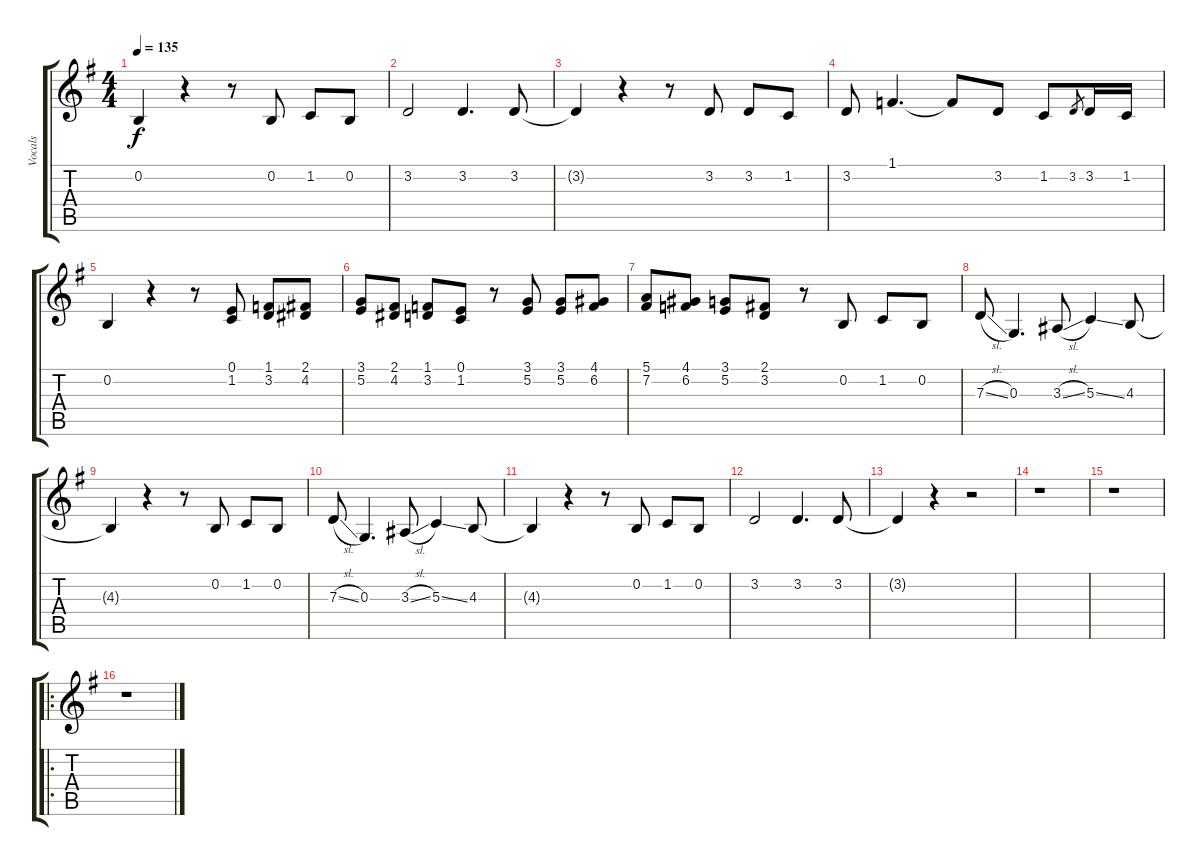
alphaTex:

\track ("Vocals" "Vocals") {instrument acousticgrandpiano}
\staff {score tabs}
\tuning (E4 B3 G3 D3 A2 E2) {hide}
\ts (4 4)
\tempo 135
\clef g2
\ks g
0.2.4{dy f} r.4 r.8 0.2.8 1.2.8 0.2.8 |
3.2.2 3.2.4{d} 3.2.8 |
3.2{t}.4 r.4 r.8 3.2.8 3.2.8 1.2.8 |
3.2.8 1.1.4{d} 1.1{t}.8 3.2.8 1.2.8 3.2.8{gr} 3.2.16 1.2.16 |
0.2.4 r.4 r.8 (0.1 1.2).8 (1.1 3.2).8 (2.1 4.2).8 |
(3.1 5.2).8 (2.1 4.2).8 (1.1 3.2).8 (0.1 1.2).8 r.8 (3.1 5.2).8 (3.1 5.2).8 (4.1 6.2).8 |
(5.1 7.2).8 (4.1 6.2).8 (3.1 5.2).8 (2.1 3.2).8 r.8 0.2.8 1.2.8 0.2.8 |
7.3{sl}.8 0.3.4{d} 3.3{sl}.8 5.3{ss}.4 4.3.8 |
4.3{t}.4 r.4 r.8 0.2.8 1.2.8 0.2.8 |
7.3{sl}.8 0.3.4{d} 3.3{sl}.8 5.3{ss}.4 4.3.8 |
4.3{t}.4 r.4 r.8 0.2.8 1.2.8 0.2.8 |
3.2.2 3.2.4{d} 3.2.8 |
3.2{t}.4 r.4 r.2 |
r.1 |
r.1 |
\ro
r.1
